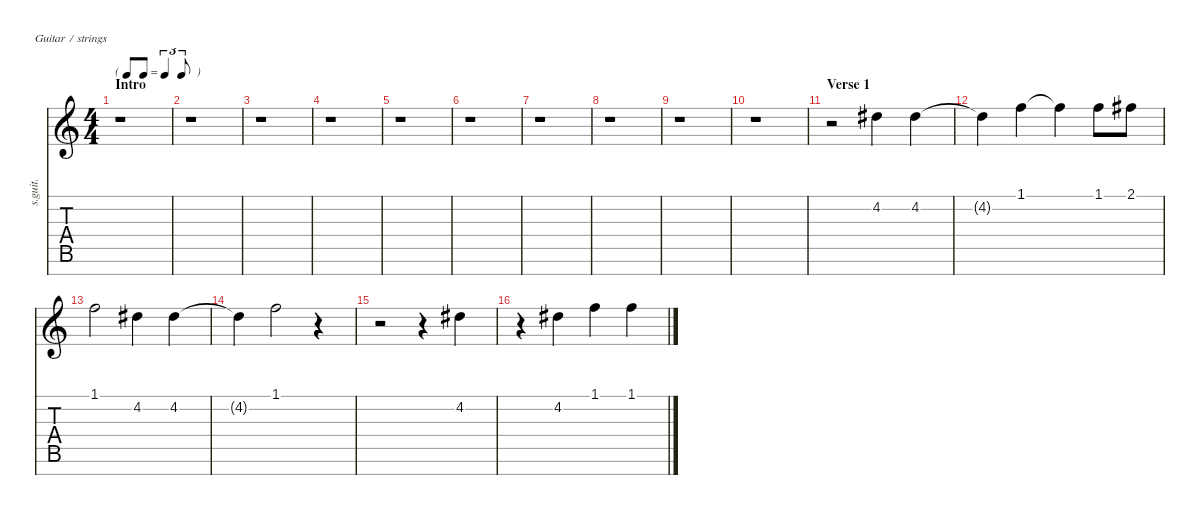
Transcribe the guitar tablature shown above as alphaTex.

\defaultSystemsLayout 4
\hideDynamics
\bracketExtendMode nobrackets
\track ("Josh Homme (Vocals)" "s.guit.") {instrument clarinet}
\staff {score tabs}
\tuning (E4 B3 G3 D3 A2 E2 B1)
\displaytranspose 12
\ts (4 4)
\beaming (8 2 2 2 2)
\tf triplet8th
\section ("" "Intro")
\tempo (171 hide)
\clef g2
\ks c
r.1{dy mf instrument clarinet} |
r.1 |
r.1 |
r.1 |
r.1 |
r.1 |
r.1 |
r.1 |
r.1 |
r.1 |
\section ("" "Verse 1")
r.2 4.2{acc #}.4{lyrics (0 "") lyrics (1 "") lyrics (2 "") lyrics (3 "") lyrics (4 "")} 4.2{acc #}.4{lyrics (0 "") lyrics (1 "") lyrics (2 "") lyrics (3 "") lyrics (4 "")} |
4.2{t acc #}.4{lyrics (0 "") lyrics (1 "") lyrics (2 "") lyrics (3 "") lyrics (4 "")} 1.1.4{lyrics (0 "") lyrics (1 "") lyrics (2 "") lyrics (3 "") lyrics (4 "")} 1.1{t}.4{lyrics (0 "") lyrics (1 "") lyrics (2 "") lyrics (3 "") lyrics (4 "")} 1.1.8{lyrics (0 "") lyrics (1 "") lyrics (2 "") lyrics (3 "") lyrics (4 "")} 2.1{acc #}.8{lyrics (0 "") lyrics (1 "") lyrics (2 "") lyrics (3 "") lyrics (4 "")} |
1.1.2{lyrics (0 "") lyrics (1 "") lyrics (2 "") lyrics (3 "") lyrics (4 "")} 4.2{acc #}.4{lyrics (0 "") lyrics (1 "") lyrics (2 "") lyrics (3 "") lyrics (4 "")} 4.2{acc #}.4{lyrics (0 "") lyrics (1 "") lyrics (2 "") lyrics (3 "") lyrics (4 "")} |
4.2{t acc #}.4{lyrics (0 "") lyrics (1 "") lyrics (2 "") lyrics (3 "") lyrics (4 "")} 1.1.2{lyrics (0 "") lyrics (1 "") lyrics (2 "") lyrics (3 "") lyrics (4 "")} r.4 |
r.2 r.4 4.2{acc #}.4{lyrics (0 "") lyrics (1 "") lyrics (2 "") lyrics (3 "") lyrics (4 "")} |
r.4 4.2{acc #}.4{lyrics (0 "") lyrics (1 "") lyrics (2 "") lyrics (3 "") lyrics (4 "")} 1.1.4{lyrics (0 "") lyrics (1 "") lyrics (2 "") lyrics (3 "") lyrics (4 "")} 1.1.4{lyrics (0 "") lyrics (1 "") lyrics (2 "") lyrics (3 "") lyrics (4 "")}
